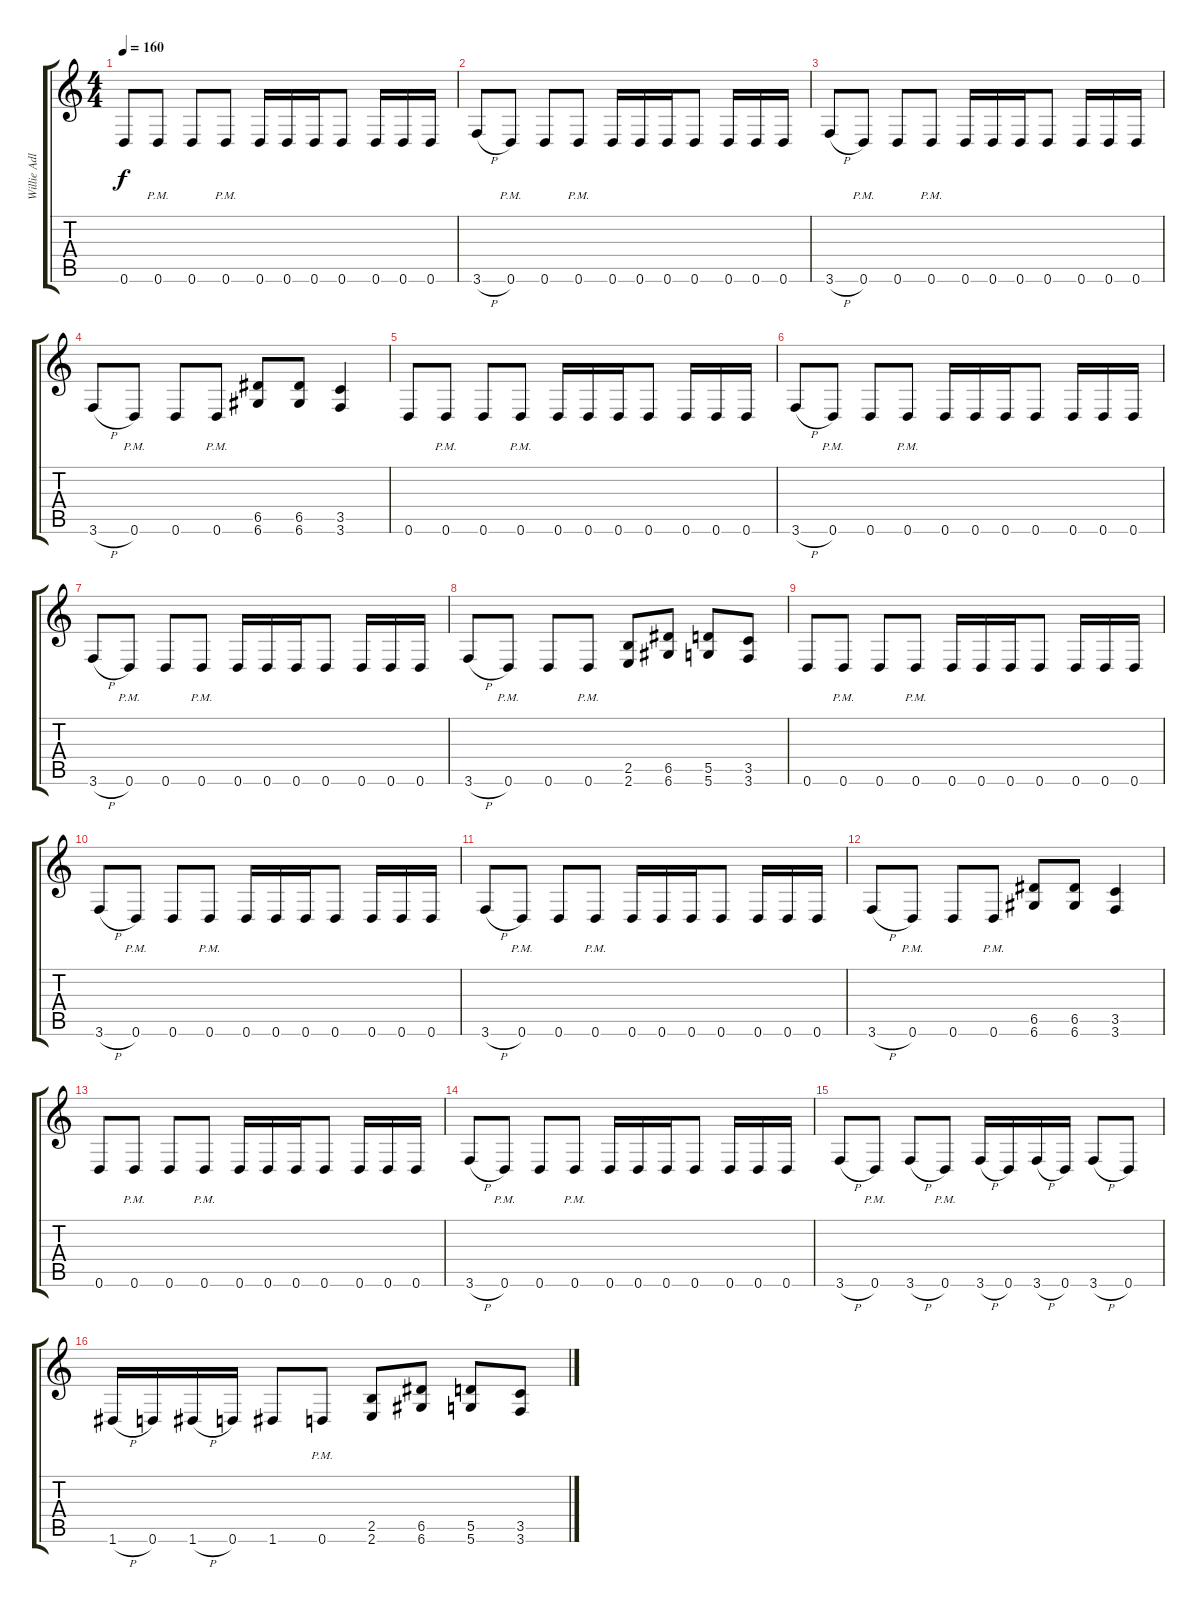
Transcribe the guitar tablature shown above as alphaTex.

\track ("Willie Adler" "Willie Adl") {instrument distortionguitar}
\staff {score tabs}
\tuning (E4 B3 G3 D3 A2 D2) {hide}
\ts (4 4)
\tempo 160
\clef g2
\ks c
0.6.8{dy f instrument distortionguitar} 0.6{pm}.8 0.6.8 0.6{pm}.8 0.6.16 0.6.16 0.6.16 0.6.8 0.6.16 0.6.16 0.6.16 |
3.6{h}.8 0.6{pm}.8 0.6.8 0.6{pm}.8 0.6.16 0.6.16 0.6.16 0.6.8 0.6.16 0.6.16 0.6.16 |
3.6{h}.8 0.6{pm}.8 0.6.8 0.6{pm}.8 0.6.16 0.6.16 0.6.16 0.6.8 0.6.16 0.6.16 0.6.16 |
3.6{h}.8 0.6{pm}.8 0.6.8 0.6{pm}.8 (6.5 6.6).8 (6.5 6.6).8 (3.5 3.6).4 |
0.6.8 0.6{pm}.8 0.6.8 0.6{pm}.8 0.6.16 0.6.16 0.6.16 0.6.8 0.6.16 0.6.16 0.6.16 |
3.6{h}.8 0.6{pm}.8 0.6.8 0.6{pm}.8 0.6.16 0.6.16 0.6.16 0.6.8 0.6.16 0.6.16 0.6.16 |
3.6{h}.8 0.6{pm}.8 0.6.8 0.6{pm}.8 0.6.16 0.6.16 0.6.16 0.6.8 0.6.16 0.6.16 0.6.16 |
3.6{h}.8 0.6{pm}.8 0.6.8 0.6{pm}.8 (2.5 2.6).8 (6.5 6.6).8 (5.5 5.6).8 (3.5 3.6).8 |
0.6.8 0.6{pm}.8 0.6.8 0.6{pm}.8 0.6.16 0.6.16 0.6.16 0.6.8 0.6.16 0.6.16 0.6.16 |
3.6{h}.8 0.6{pm}.8 0.6.8 0.6{pm}.8 0.6.16 0.6.16 0.6.16 0.6.8 0.6.16 0.6.16 0.6.16 |
3.6{h}.8 0.6{pm}.8 0.6.8 0.6{pm}.8 0.6.16 0.6.16 0.6.16 0.6.8 0.6.16 0.6.16 0.6.16 |
3.6{h}.8 0.6{pm}.8 0.6.8 0.6{pm}.8 (6.5 6.6).8 (6.5 6.6).8 (3.5 3.6).4 |
0.6.8 0.6{pm}.8 0.6.8 0.6{pm}.8 0.6.16 0.6.16 0.6.16 0.6.8 0.6.16 0.6.16 0.6.16 |
3.6{h}.8 0.6{pm}.8 0.6.8 0.6{pm}.8 0.6.16 0.6.16 0.6.16 0.6.8 0.6.16 0.6.16 0.6.16 |
3.6{h}.8 0.6{pm}.8 3.6{h}.8 0.6{pm}.8 3.6{h}.16 0.6.16 3.6{h}.16 0.6.16 3.6{h}.8 0.6.8 |
1.6{h}.16 0.6.16 1.6{h}.16 0.6.16 1.6.8 0.6{pm}.8 (2.5 2.6).8 (6.5 6.6).8 (5.5 5.6).8 (3.5 3.6).8
